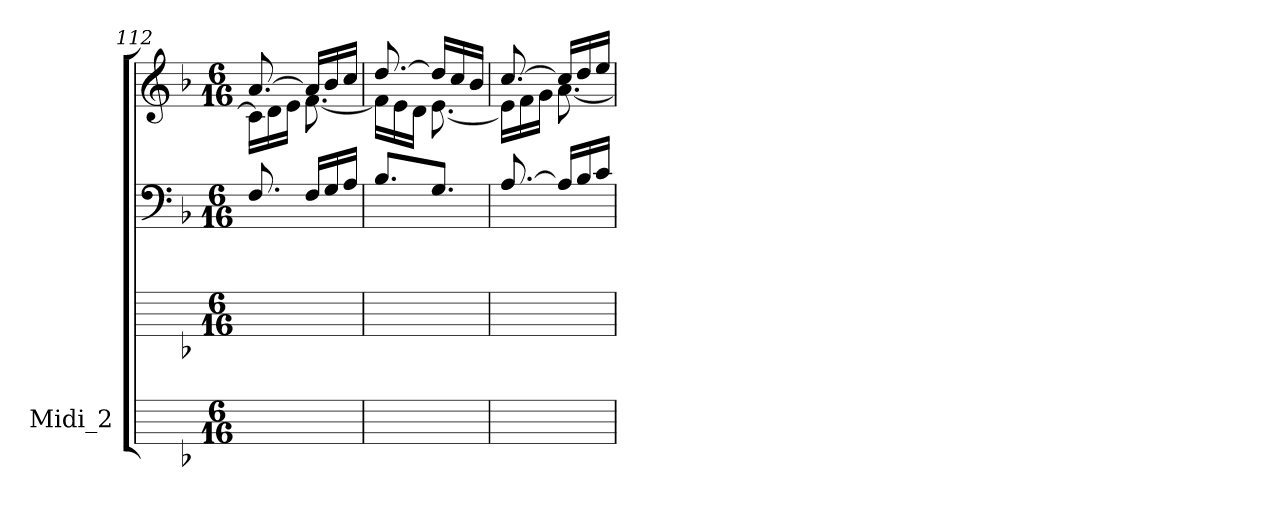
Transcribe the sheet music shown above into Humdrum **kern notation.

**kern	**kern	**kern	**kern
*part1	*part1	*part1	*part1
*staff4	*staff3	*staff2	*staff1
*I"Midi_2	*	*	*
*	*	*clefF4	*clefG2
*k[b-]	*k[b-]	*k[b-]	*k[b-]
*F:	*F:	*F:	*F:
*M6/16	*M6/16	*M6/16	*M6/16
=112	=112	=112	=112
*	*	*^	*^
4.ryy	4.ryy	8.F	4.ryy	[8.a/	16c\LL]
.	.	.	.	.	16d\
.	.	.	.	.	16e\JJ
.	.	16FLL	.	16a/LL]	[8.f\
.	.	16G	.	16b-/	.
.	.	16AJJ	.	16cc/JJ	.
=113	=113	=113	=113	=113	=113
4.ryy	4.ryy	8.B-L	4.ryy	[8.dd/	16f\LL]
.	.	.	.	.	16e\
.	.	.	.	.	16d\JJ
.	.	8.GJ	.	16ddLL]	[8.e\
.	.	.	.	16cc	.
.	.	.	.	16b-JJ	.
!!LO:LB:g=z	!!
=114	=114	=114	=114	=114	=114
4.ryy	4.ryy	[8.A	4.ryy	[8.cc/	16eLL]
.	.	.	.	.	16f
.	.	.	.	.	16gJJ
.	.	16ALL]	.	16cc/LL]	[8.a\
.	.	16B-	.	16dd/	.
.	.	16cJJ	.	16ee/JJ	.
*	*	*v	*v	*	*
*	*	*	*v	*v
=	=	=	=
*-	*-	*-	*-
